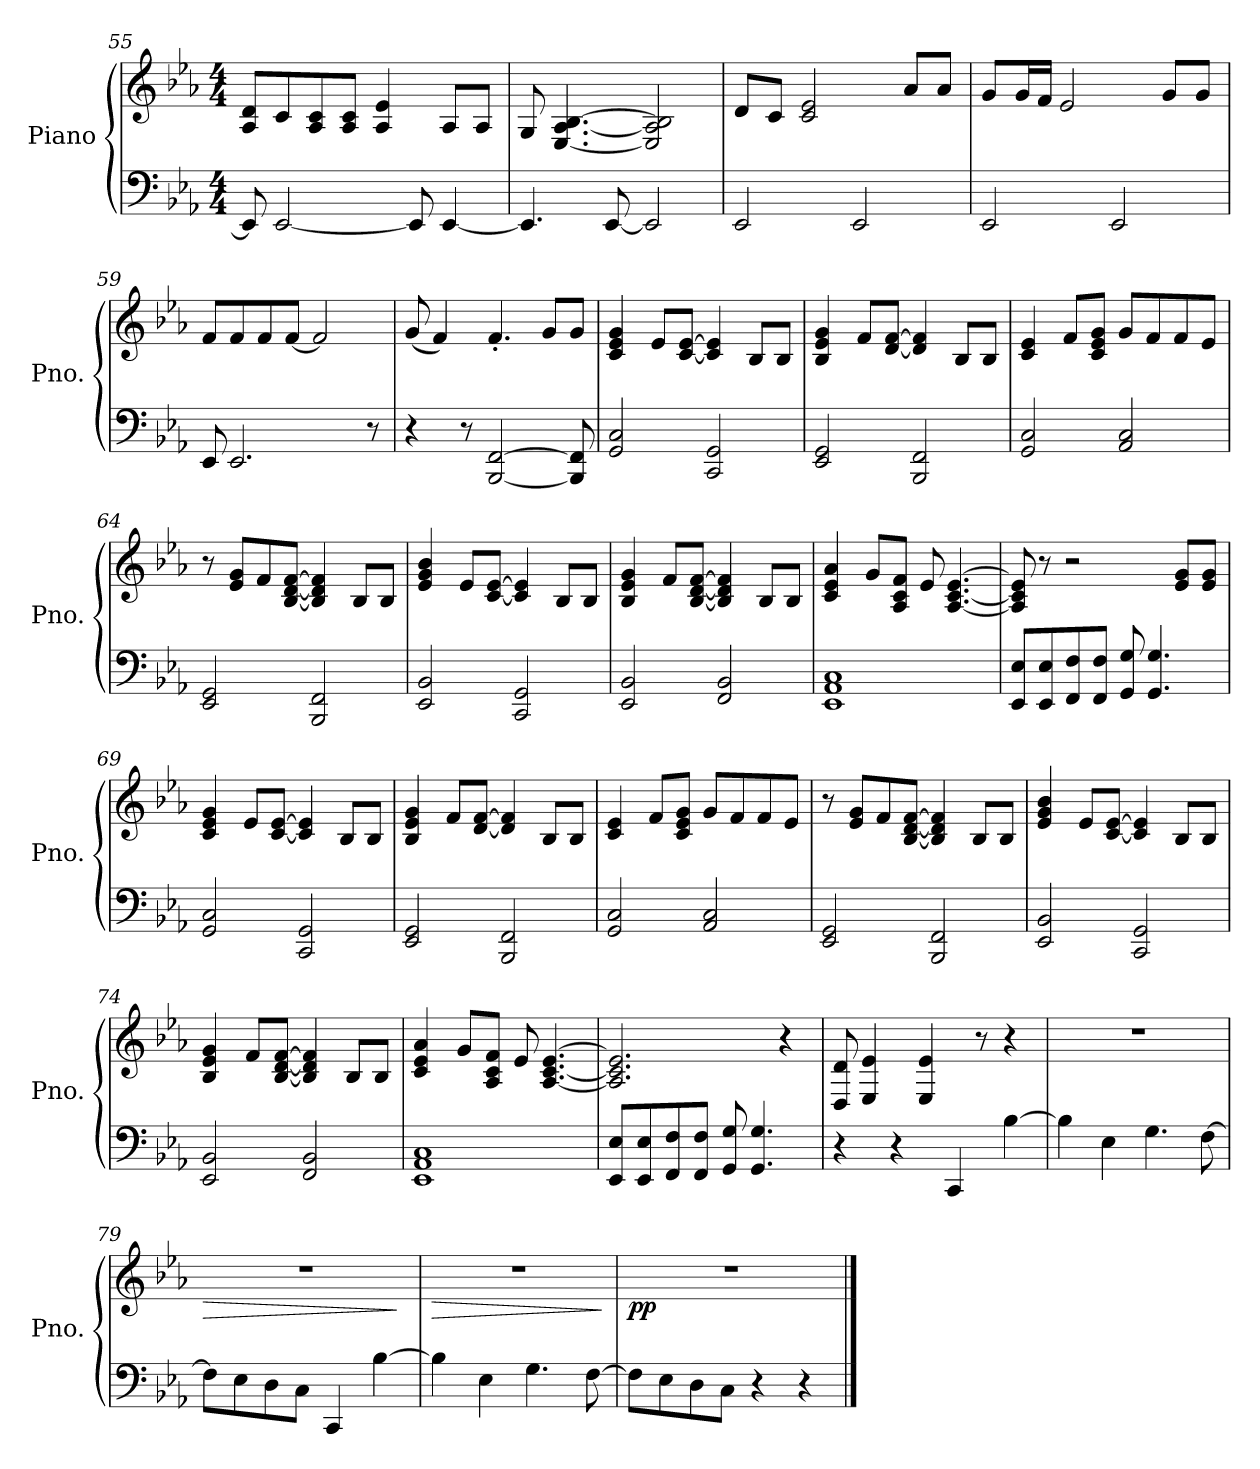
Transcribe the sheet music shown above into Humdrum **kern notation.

**kern	**kern	**dynam
*part1	*part1	*part1
*staff2	*staff1	*staff1/2
*I"Piano	*	*
*I'Pno.	*	*
*clefF4	*clefG2	*
*k[b-e-a-]	*k[b-e-a-]	*
*M4/4	*M4/4	*
=55	=55	=55
8EE-/]	8A-/ 8d/L	.
[2EE-/	8c/	.
.	8A-/ 8c/	.
.	8A-/ 8c/J	.
.	4A-/ 4e-/	.
8EE-/]	.	.
[4EE-/	8A-/L	.
.	8A-/J	.
=56	=56	=56
4.EE-/]	8G/	.
.	[4.E-/ [4.A-/ [4.B-/	.
[8EE-/	.	.
2EE-/]	2E-/] 2A-/] 2B-/]	.
=57	=57	=57
2EE-/	8d/L	.
.	8c/J	.
.	2c/ 2e-/	.
2EE-/	.	.
.	8a-/L	.
.	8a-/J	.
=58	=58	=58
2EE-/	8g/L	.
.	16g/L	.
.	16f/JJ	.
.	2e-/	.
2EE-/	.	.
.	8g/L	.
.	8g/J	.
!!LO:LB:g=z
=59	=59	=59
8EE-/	8f/L	.
2.EE-/	8f/	.
.	8f/	.
.	[8f/J	.
.	2f/]	.
8r	.	.
=60	=60	=60
4r	(<8g/	.
.	4f/)	.
8r	.	.
[2BBB-/ [2FF/	4.f'/	.
.	8g/L	.
8BBB-/] 8FF/]	8g/J	.
=61	=61	=61
2GG/ 2C/	4c/ 4e-/ 4g/	.
.	8e-/L	.
.	[8c/ [8e-/J	.
2CC/ 2GG/	4c/] 4e-/]	.
.	8B-/L	.
.	8B-/J	.
=62	=62	=62
2EE-/ 2GG/	4B-/ 4e-/ 4g/	.
.	8f/L	.
.	[8d/ [8f/J	.
2BBB-/ 2FF/	4d/] 4f/]	.
.	8B-/L	.
.	8B-/J	.
=63	=63	=63
2GG/ 2C/	4c/ 4e-/	.
.	8f/L	.
.	8c/ 8e-/ 8g/J	.
2AA-/ 2C/	8g/L	.
.	8f/	.
.	8f/	.
.	8e-/J	.
!!LO:LB:g=z
=64	=64	=64
2EE-/ 2GG/	8r	.
.	8e-/ 8g/L	.
.	8f/	.
.	[8B-/ [8d/ [8f/J	.
2BBB-/ 2FF/	4B-/] 4d/] 4f/]	.
.	8B-/L	.
.	8B-/J	.
=65	=65	=65
2EE-/ 2BB-/	4e-/ 4g/ 4b-/	.
.	8e-/L	.
.	[8c/ [8e-/J	.
2CC/ 2GG/	4c/] 4e-/]	.
.	8B-/L	.
.	8B-/J	.
=66	=66	=66
2EE-/ 2BB-/	4B-/ 4e-/ 4g/	.
.	8f/L	.
.	[8B-/ [8d/ [8f/J	.
2FF/ 2BB-/	4B-/] 4d/] 4f/]	.
.	8B-/L	.
.	8B-/J	.
=67	=67	=67
1EE- 1AA- 1C	4c/ 4e-/ 4a-/	.
.	8g/L	.
.	8A-/ 8c/ 8f/J	.
.	8e-/	.
.	[4.A-/ [4.c/ [4.e-/	.
=68	=68	=68
8EE-/ 8E-/L	8A-/] 8c/] 8e-/]	.
8EE-/ 8E-/	8r	.
8FF/ 8F/	2r	.
8FF/ 8F/J	.	.
8GG/ 8G/	.	.
4.GG/ 4.G/	.	.
.	8e-/ 8g/L	.
.	8e-/ 8g/J	.
!!LO:LB:g=z
=69	=69	=69
2GG/ 2C/	4c/ 4e-/ 4g/	.
.	8e-/L	.
.	[8c/ [8e-/J	.
2CC/ 2GG/	4c/] 4e-/]	.
.	8B-/L	.
.	8B-/J	.
=70	=70	=70
2EE-/ 2GG/	4B-/ 4e-/ 4g/	.
.	8f/L	.
.	[8d/ [8f/J	.
2BBB-/ 2FF/	4d/] 4f/]	.
.	8B-/L	.
.	8B-/J	.
=71	=71	=71
2GG/ 2C/	4c/ 4e-/	.
.	8f/L	.
.	8c/ 8e-/ 8g/J	.
2AA-/ 2C/	8g/L	.
.	8f/	.
.	8f/	.
.	8e-/J	.
=72	=72	=72
2EE-/ 2GG/	8r	.
.	8e-/ 8g/L	.
.	8f/	.
.	[8B-/ [8d/ [8f/J	.
2BBB-/ 2FF/	4B-/] 4d/] 4f/]	.
.	8B-/L	.
.	8B-/J	.
=73	=73	=73
2EE-/ 2BB-/	4e-/ 4g/ 4b-/	.
.	8e-/L	.
.	[8c/ [8e-/J	.
2CC/ 2GG/	4c/] 4e-/]	.
.	8B-/L	.
.	8B-/J	.
!!LO:LB:g=z
=74	=74	=74
2EE-/ 2BB-/	4B-/ 4e-/ 4g/	.
.	8f/L	.
.	[8B-/ [8d/ [8f/J	.
2FF/ 2BB-/	4B-/] 4d/] 4f/]	.
.	8B-/L	.
.	8B-/J	.
=75	=75	=75
1EE- 1AA- 1C	4c/ 4e-/ 4a-/	.
.	8g/L	.
.	8A-/ 8c/ 8f/J	.
.	8e-/	.
.	[4.A-/ [4.c/ [4.e-/	.
=76	=76	=76
8EE-/ 8E-/L	2.A-/] 2.c/] 2.e-/]	.
8EE-/ 8E-/	.	.
8FF/ 8F/	.	.
8FF/ 8F/J	.	.
8GG/ 8G/	.	.
4.GG/ 4.G/	.	.
.	4r	.
=77	=77	=77
4r	8D/ 8d/	.
.	4E-/ 4e-/	.
4r	.	.
.	4E-/ 4e-/	.
4CC/	.	.
.	8r	.
[4B-\	4r	.
=78	=78	=78
4B-\]	1r	.
4E-\	.	.
4.G\	.	.
[8F\	.	.
=79	=79	=79
!	!	!LO:HP:b
8F\L]	1r	>
8E-\	.	.
8D\	.	.
8C\J	.	.
4CC/	.	.
[4B-\	.	.
.	.	]
!!LO:LB:g=z
=80	=80	=80
!	!	!LO:HP:b
4B-\]	1r	>
4E-\	.	.
4.G\	.	.
[8F\	.	.
.	.	]
=81	=81	=81
!	!	!LO:DY:b
8F\L]	1r	pp
8E-\	.	.
8D\	.	.
8C\J	.	.
4r	.	.
4r	.	.
==	==	==
*-	*-	*-
